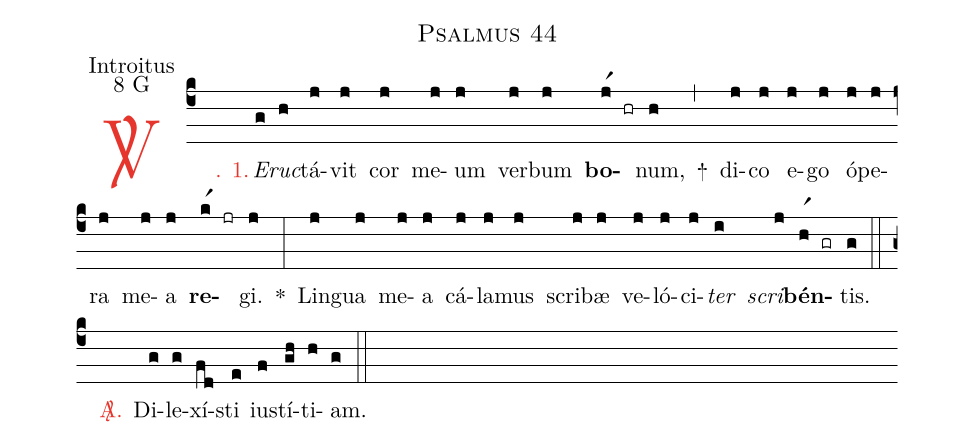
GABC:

name: Psalmus 44;
office-part: Introitus;
mode: 8;
mode-differentia: G;
%%
(c4)

<c><sp>V/</sp>. 1.</c>() <i>E</i>(g)<i>ruc</i>(h)tá(j)vit(j) cor(j) me(j)um(j) ver(j)bum(j) <b>bo</b>(jr1 hr)num,(h) +(,) di(j)co(j) e(j)go(j) ó(j)pe(j)ra(j) me(j)a(j) <b>re</b>(kr1 jr)gi.(j) *(:) Lin(j)gua(j) me(j)a(j) cá(j)la(j)mus(j) scri(j)bæ(j) ve(j)ló(j)ci(j)<i>ter</i>(i) <i>scri</i>(j)<b>bén</b>(hr1 gr)tis.(g)

(::)

<nlba><c><sp>A/</sp>.</c>() Di</nlba>(g)le(g)xí(fd)sti(e) iu(f)stí(gh)ti(h)am.(g)

(::)
